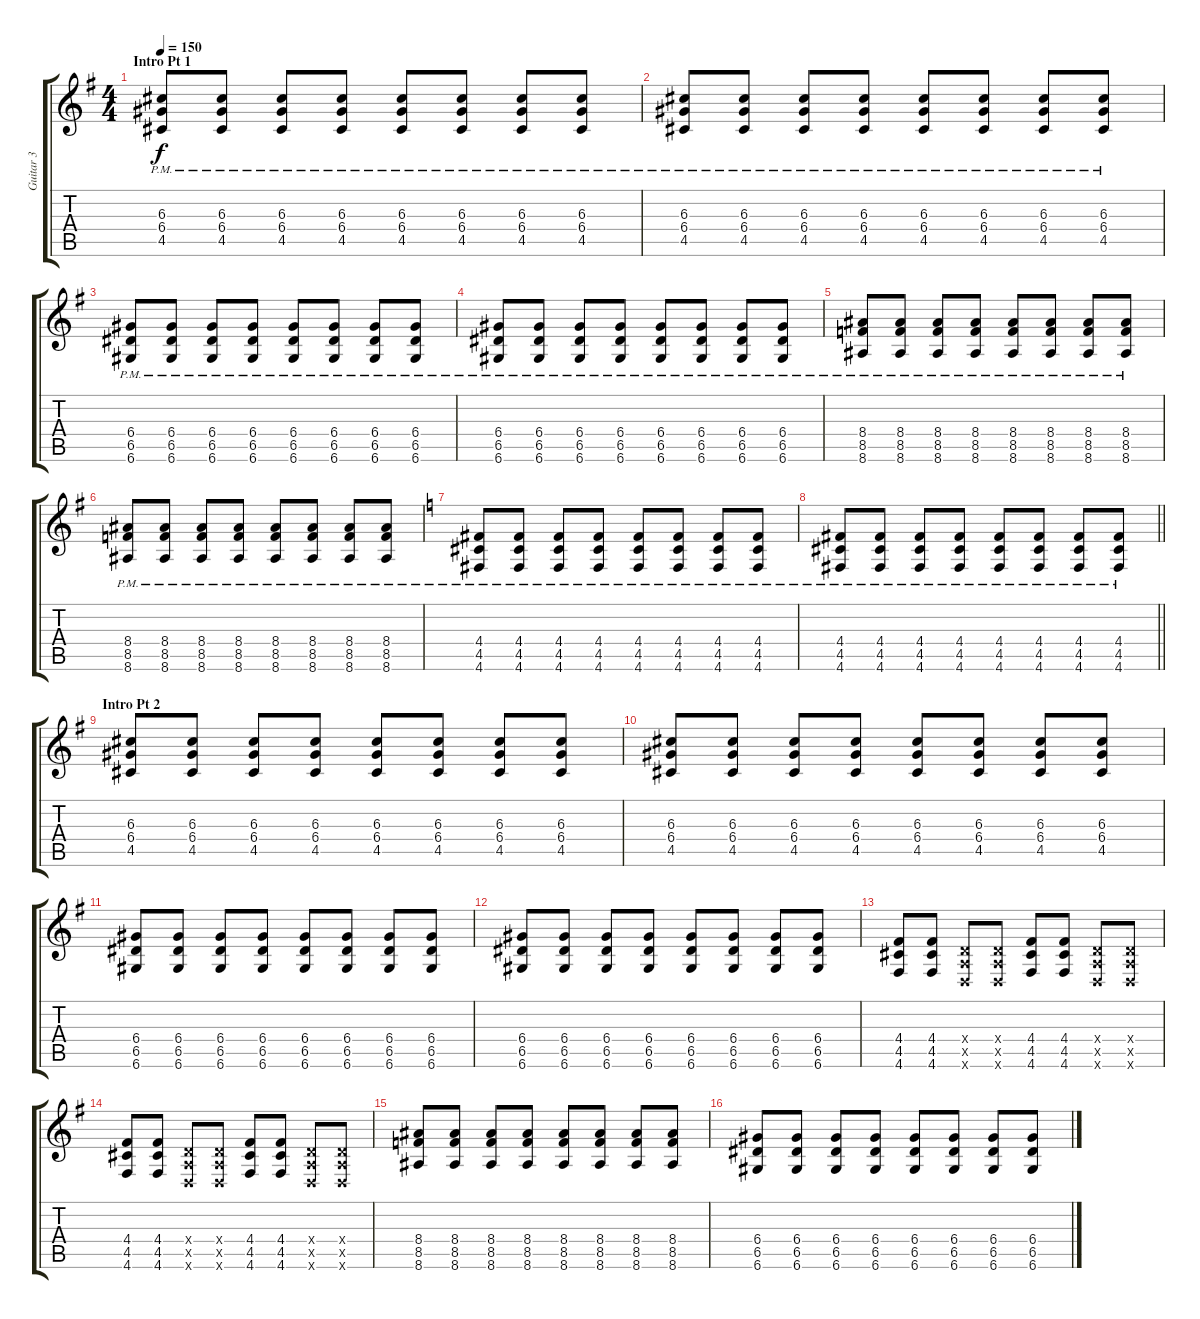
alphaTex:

\track ("Guitar 3" "Guitar 3") {instrument distortionguitar}
\staff {score tabs}
\tuning (E4 B3 G3 D3 A2 D2) {hide}
\ts (4 4)
\section ("" "Intro Pt 1")
\tempo 150
\clef g2
\ks eminor
(6.3{pm} 6.4{pm} 4.5{pm}).8{dy f instrument distortionguitar} (6.3{pm} 6.4{pm} 4.5{pm}).8 (6.3{pm} 6.4{pm} 4.5{pm}).8 (6.3{pm} 6.4{pm} 4.5{pm}).8 (6.3{pm} 6.4{pm} 4.5{pm}).8 (6.3{pm} 6.4{pm} 4.5{pm}).8 (6.3{pm} 6.4{pm} 4.5{pm}).8 (6.3{pm} 6.4{pm} 4.5{pm}).8 |
(6.3{pm} 6.4{pm} 4.5{pm}).8 (6.3{pm} 6.4{pm} 4.5{pm}).8 (6.3{pm} 6.4{pm} 4.5{pm}).8 (6.3{pm} 6.4{pm} 4.5{pm}).8 (6.3{pm} 6.4{pm} 4.5{pm}).8 (6.3{pm} 6.4{pm} 4.5{pm}).8 (6.3{pm} 6.4{pm} 4.5{pm}).8 (6.3{pm} 6.4{pm} 4.5{pm}).8 |
(6.4{pm} 6.5{pm} 6.6{pm}).8 (6.4{pm} 6.5{pm} 6.6{pm}).8 (6.4{pm} 6.5{pm} 6.6{pm}).8 (6.4{pm} 6.5{pm} 6.6{pm}).8 (6.4{pm} 6.5{pm} 6.6{pm}).8 (6.4{pm} 6.5{pm} 6.6{pm}).8 (6.4{pm} 6.5{pm} 6.6{pm}).8 (6.4{pm} 6.5{pm} 6.6{pm}).8 |
(6.4{pm} 6.5{pm} 6.6{pm}).8 (6.4{pm} 6.5{pm} 6.6{pm}).8 (6.4{pm} 6.5{pm} 6.6{pm}).8 (6.4{pm} 6.5{pm} 6.6{pm}).8 (6.4{pm} 6.5{pm} 6.6{pm}).8 (6.4{pm} 6.5{pm} 6.6{pm}).8 (6.4{pm} 6.5{pm} 6.6{pm}).8 (6.4{pm} 6.5{pm} 6.6{pm}).8 |
(8.4{pm} 8.5{pm} 8.6{pm}).8 (8.4{pm} 8.5{pm} 8.6{pm}).8 (8.4{pm} 8.5{pm} 8.6{pm}).8 (8.4{pm} 8.5{pm} 8.6{pm}).8 (8.4{pm} 8.5{pm} 8.6{pm}).8 (8.4{pm} 8.5{pm} 8.6{pm}).8 (8.4{pm} 8.5{pm} 8.6{pm}).8 (8.4{pm} 8.5{pm} 8.6{pm}).8 |
(8.4{pm} 8.5{pm} 8.6{pm}).8 (8.4{pm} 8.5{pm} 8.6{pm}).8 (8.4{pm} 8.5{pm} 8.6{pm}).8 (8.4{pm} 8.5{pm} 8.6{pm}).8 (8.4{pm} 8.5{pm} 8.6{pm}).8 (8.4{pm} 8.5{pm} 8.6{pm}).8 (8.4{pm} 8.5{pm} 8.6{pm}).8 (8.4{pm} 8.5{pm} 8.6{pm}).8 |
\ks c
(4.4{pm} 4.5{pm} 4.6{pm}).8 (4.4{pm} 4.5{pm} 4.6{pm}).8 (4.4{pm} 4.5{pm} 4.6{pm}).8 (4.4{pm} 4.5{pm} 4.6{pm}).8 (4.4{pm} 4.5{pm} 4.6{pm}).8 (4.4{pm} 4.5{pm} 4.6{pm}).8 (4.4{pm} 4.5{pm} 4.6{pm}).8 (4.4{pm} 4.5{pm} 4.6{pm}).8 |
\barLineRight lightlight
(4.4{pm} 4.5{pm} 4.6{pm}).8 (4.4{pm} 4.5{pm} 4.6{pm}).8 (4.4{pm} 4.5{pm} 4.6{pm}).8 (4.4{pm} 4.5{pm} 4.6{pm}).8 (4.4{pm} 4.5{pm} 4.6{pm}).8 (4.4{pm} 4.5{pm} 4.6{pm}).8 (4.4{pm} 4.5{pm} 4.6{pm}).8 (4.4{pm} 4.5{pm} 4.6{pm}).8 |
\section ("" "Intro Pt 2")
\ks eminor
(6.3 6.4 4.5).8 (6.3 6.4 4.5).8 (6.3 6.4 4.5).8 (6.3 6.4 4.5).8 (6.3 6.4 4.5).8 (6.3 6.4 4.5).8 (6.3 6.4 4.5).8 (6.3 6.4 4.5).8 |
(6.3 6.4 4.5).8 (6.3 6.4 4.5).8 (6.3 6.4 4.5).8 (6.3 6.4 4.5).8 (6.3 6.4 4.5).8 (6.3 6.4 4.5).8 (6.3 6.4 4.5).8 (6.3 6.4 4.5).8 |
(6.4 6.5 6.6).8 (6.4 6.5 6.6).8 (6.4 6.5 6.6).8 (6.4 6.5 6.6).8 (6.4 6.5 6.6).8 (6.4 6.5 6.6).8 (6.4 6.5 6.6).8 (6.4 6.5 6.6).8 |
(6.4 6.5 6.6).8 (6.4 6.5 6.6).8 (6.4 6.5 6.6).8 (6.4 6.5 6.6).8 (6.4 6.5 6.6).8 (6.4 6.5 6.6).8 (6.4 6.5 6.6).8 (6.4 6.5 6.6).8 |
(4.4 4.5 4.6).8 (4.4 4.5 4.6).8 (0.4{x} 0.5{x} 0.6{x}).8 (0.4{x} 0.5{x} 0.6{x}).8 (4.4 4.5 4.6).8 (4.4 4.5 4.6).8 (0.4{x} 0.5{x} 0.6{x}).8 (0.4{x} 0.5{x} 0.6{x}).8 |
(4.4 4.5 4.6).8 (4.4 4.5 4.6).8 (0.4{x} 0.5{x} 0.6{x}).8 (0.4{x} 0.5{x} 0.6{x}).8 (4.4 4.5 4.6).8 (4.4 4.5 4.6).8 (0.4{x} 0.5{x} 0.6{x}).8 (0.4{x} 0.5{x} 0.6{x}).8 |
(8.4 8.5 8.6).8 (8.4 8.5 8.6).8 (8.4 8.5 8.6).8 (8.4 8.5 8.6).8 (8.4 8.5 8.6).8 (8.4 8.5 8.6).8 (8.4 8.5 8.6).8 (8.4 8.5 8.6).8 |
(6.4 6.5 6.6).8 (6.4 6.5 6.6).8 (6.4 6.5 6.6).8 (6.4 6.5 6.6).8 (6.4 6.5 6.6).8 (6.4 6.5 6.6).8 (6.4 6.5 6.6).8 (6.4 6.5 6.6).8
